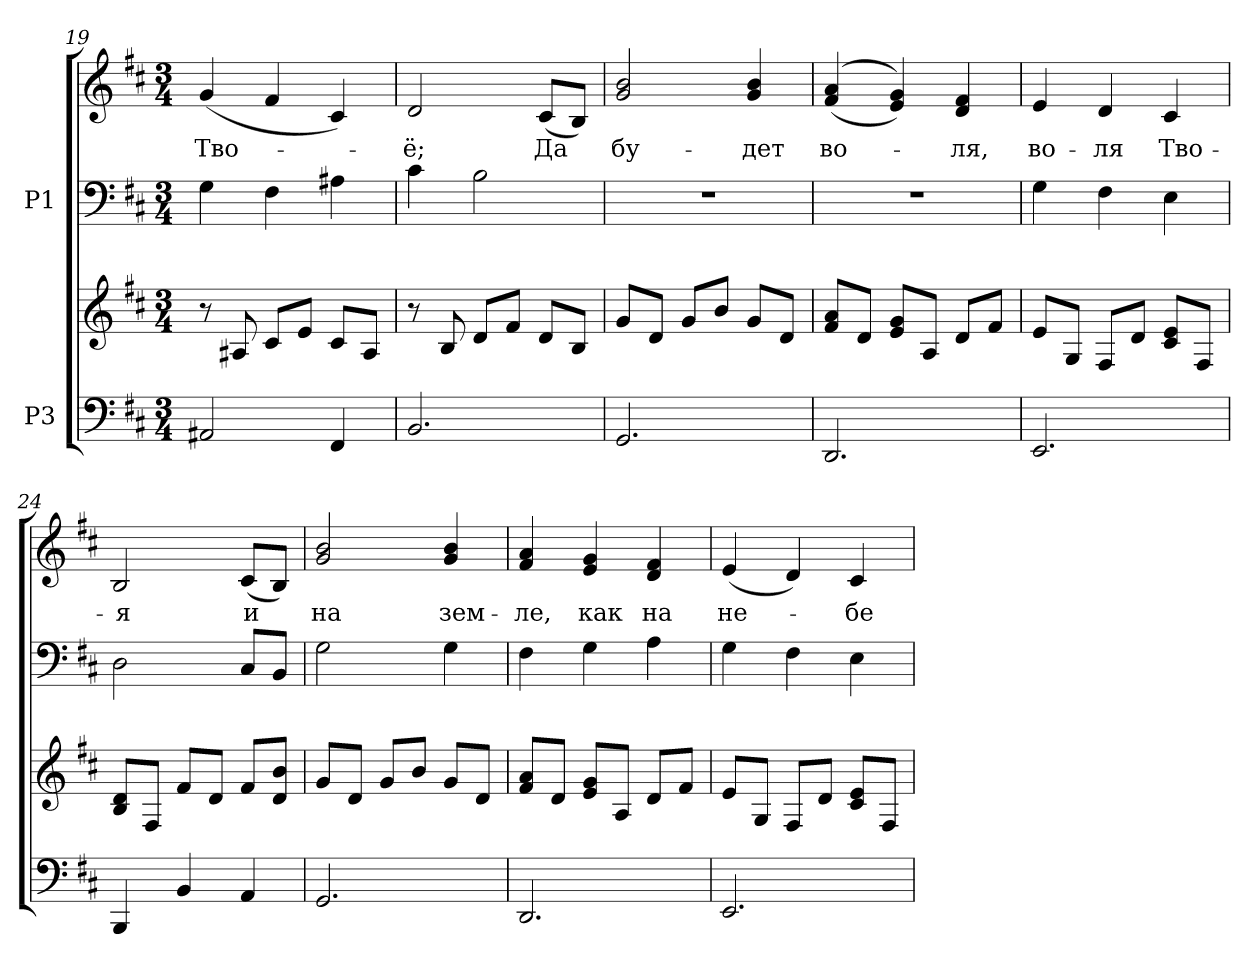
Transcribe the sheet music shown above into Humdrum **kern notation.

**kern	**kern	**kern	**kern	**text
*part2	*part2	*part1	*part1	*part1
*staff4	*staff3	*staff2	*staff1	*staff1
*I"P3	*	*I"P1	*	*
*clefF4	*clefG2	*clefF4	*clefG2	*
*k[f#c#]	*k[f#c#]	*k[f#c#]	*k[f#c#]	*
*b:	*b:	*b:	*b:	*
*M3/4	*M3/4	*M3/4	*M3/4	*
=19	=19	=19	=19	=19
!	!	!	!	!LO:LY:b:color=#000000
2AA#Xi/	8r	4Gi\	(4gi/	Тво-
.	8A#Xi/	.	.	.
.	8c#i/L	4F#i\	4f#i/	.
.	8ei/J	.	.	.
4FF#i/	8c#i/L	4A#Xi\	4c#i/)	.
.	8A#i/J	.	.	.
=20	=20	=20	=20	=20
!	!	!	!	!LO:LY:b:color=#000000
2.BBi/	8r	4c#i\	2di/	-ё;
.	8Bi/	.	.	.
.	8di/L	2Bi\	.	.
.	8f#i/J	.	.	.
!	!	!	!	!LO:LY:b:color=#000000
.	8di/L	.	(8c#i/L	Да
.	8Bi/J	.	8Bi/J)	.
=21	=21	=21	=21	=21
!	!	!LO:N:vis=1	!	!
!	!	!	!	!LO:LY:b:color=#000000
2.GGi/	8gi/L	2.r	2gi/ 2bi	бу-
.	8di/J	.	.	.
.	8gi/L	.	.	.
.	8bi/J	.	.	.
!	!	!	!	!LO:LY:b:color=#000000
.	8gi/L	.	4gi/ 4bi	-дет
.	8di/J	.	.	.
=22	=22	=22	=22	=22
!	!	!LO:N:vis=1	!	!
!	!	!	!	!LO:LY:b:color=#000000
2.DDi/	8f#i/ 8aiL	2.r	((4f#i/ 4ai	во-
.	8di/J	.	.	.
.	8ei/ 8giL	.	4ei/ 4gi))	.
.	8Ai/J	.	.	.
!	!	!	!	!LO:LY:b:color=#000000
.	8di/L	.	4di/ 4f#i	-ля,
.	8f#i/J	.	.	.
=23	=23	=23	=23	=23
!	!	!	!	!LO:LY:b:color=#000000
2.EEi/	8ei/L	4Gi\	4ei/	во-
.	8Gi/J	.	.	.
!	!	!	!	!LO:LY:b:color=#000000
.	8F#i/L	4F#i\	4di/	-ля
.	8di/J	.	.	.
!	!	!	!	!LO:LY:b:color=#000000
.	8c#i/ 8eiL	4Ei\	4c#i/	Тво-
.	8F#i/J	.	.	.
!!LO:LB:g=z
=24	=24	=24	=24	=24
!	!	!	!	!LO:LY:b:color=#000000
4BBBi/	8Bi/ 8diL	2Di\	2Bi/	-я
.	8F#i/J	.	.	.
4BBi/	8f#i/L	.	.	.
.	8di/J	.	.	.
!	!	!	!	!LO:LY:b:color=#000000
4AAi/	8f#i/L	8C#i/L	(8c#i/L	и
.	8di/ 8biJ	8BBi/J	8Bi/J)	.
=25	=25	=25	=25	=25
!	!	!	!	!LO:LY:b:color=#000000
2.GGi/	8gi/L	2Gi\	2gi/ 2bi	на
.	8di/J	.	.	.
.	8gi/L	.	.	.
.	8bi/J	.	.	.
!	!	!	!	!LO:LY:b:color=#000000
.	8gi/L	4Gi\	4gi/ 4bi	зем-
.	8di/J	.	.	.
=26	=26	=26	=26	=26
!	!	!	!	!LO:LY:b:color=#000000
2.DDi/	8f#i/ 8aiL	4F#i\	4f#i/ 4ai	-ле,
.	8di/J	.	.	.
!	!	!	!	!LO:LY:b:color=#000000
.	8ei/ 8giL	4Gi\	4ei/ 4gi	как
.	8Ai/J	.	.	.
!	!	!	!	!LO:LY:b:color=#000000
.	8di/L	4Ai\	4di/ 4f#i	на
.	8f#i/J	.	.	.
=27	=27	=27	=27	=27
!	!	!	!	!LO:LY:b:color=#000000
2.EEi/	8ei/L	4Gi\	(4ei/	не-
.	8Gi/J	.	.	.
.	8F#i/L	4F#i\	4di/)	.
.	8di/J	.	.	.
!	!	!	!	!LO:LY:b:color=#000000
.	8c#i/ 8eiL	4Ei\	4c#i/	-бе-
.	8F#i/J	.	.	.
=	=	=	=	=
*-	*-	*-	*-	*-
